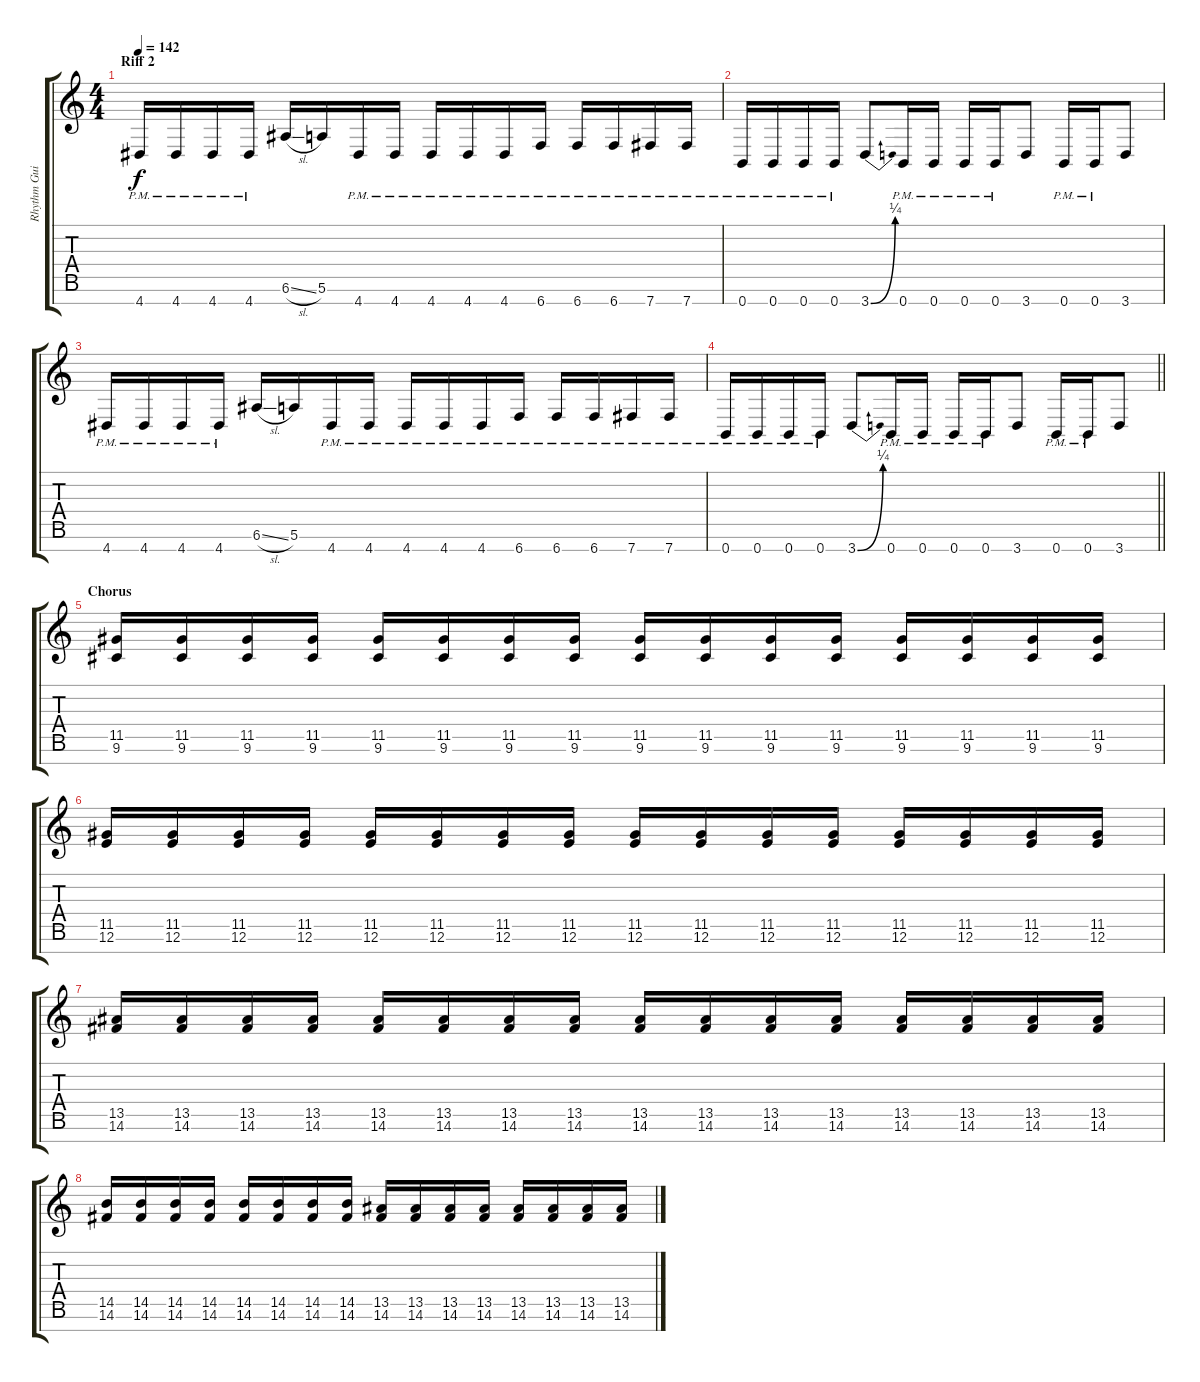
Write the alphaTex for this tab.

\track ("Rhythm Guitar 2" "Rhythm Gui") {instrument overdrivenguitar}
\staff {score tabs}
\tuning (E4 B3 G3 D3 A2 E2 B1) {hide}
\ts (4 4)
\section ("" "Riff 2")
\tempo 142
\clef g2
\ks c
4.7{pm}.16{dy f} 4.7{pm}.16 4.7{pm}.16 4.7{pm}.16 6.6{sl}.16 5.6.16 4.7{pm}.16 4.7{pm}.16 4.7{pm}.16 4.7{pm}.16 4.7{pm}.16 6.7{pm}.16 6.7{pm}.16 6.7{pm}.16 7.7{pm}.16 7.7{pm}.16 |
0.7{pm}.16 0.7{pm}.16 0.7{pm}.16 0.7{pm}.16 3.7{be (bend 0 0 60 1)}.8 0.7{pm}.16 0.7{pm}.16 0.7{pm}.16 0.7{pm}.16 3.7.8 0.7{pm}.16 0.7{pm}.16 3.7.8 |
4.7{pm}.16 4.7{pm}.16 4.7{pm}.16 4.7{pm}.16 6.6{sl}.16 5.6.16 4.7{pm}.16 4.7{pm}.16 4.7{pm}.16 4.7{pm}.16 4.7{pm}.16 6.7{pm}.16 6.7{pm}.16 6.7{pm}.16 7.7{pm}.16 7.7{pm}.16 |
\barLineRight lightlight
0.7{pm}.16 0.7{pm}.16 0.7{pm}.16 0.7{pm}.16 3.7{be (bend 0 0 60 1)}.8 0.7{pm}.16 0.7{pm}.16 0.7{pm}.16 0.7{pm}.16 3.7.8 0.7{pm}.16 0.7{pm}.16 3.7.8 |
\section ("" "Chorus")
(11.5 9.6).16 (11.5 9.6).16 (11.5 9.6).16 (11.5 9.6).16 (11.5 9.6).16 (11.5 9.6).16 (11.5 9.6).16 (11.5 9.6).16 (11.5 9.6).16 (11.5 9.6).16 (11.5 9.6).16 (11.5 9.6).16 (11.5 9.6).16 (11.5 9.6).16 (11.5 9.6).16 (11.5 9.6).16 |
(11.5 12.6).16 (11.5 12.6).16 (11.5 12.6).16 (11.5 12.6).16 (11.5 12.6).16 (11.5 12.6).16 (11.5 12.6).16 (11.5 12.6).16 (11.5 12.6).16 (11.5 12.6).16 (11.5 12.6).16 (11.5 12.6).16 (11.5 12.6).16 (11.5 12.6).16 (11.5 12.6).16 (11.5 12.6).16 |
(13.5 14.6).16 (13.5 14.6).16 (13.5 14.6).16 (13.5 14.6).16 (13.5 14.6).16 (13.5 14.6).16 (13.5 14.6).16 (13.5 14.6).16 (13.5 14.6).16 (13.5 14.6).16 (13.5 14.6).16 (13.5 14.6).16 (13.5 14.6).16 (13.5 14.6).16 (13.5 14.6).16 (13.5 14.6).16 |
(14.5 14.6).16 (14.5 14.6).16 (14.5 14.6).16 (14.5 14.6).16 (14.5 14.6).16 (14.5 14.6).16 (14.5 14.6).16 (14.5 14.6).16 (13.5 14.6).16 (13.5 14.6).16 (13.5 14.6).16 (13.5 14.6).16 (13.5 14.6).16 (13.5 14.6).16 (13.5 14.6).16 (13.5 14.6).16
